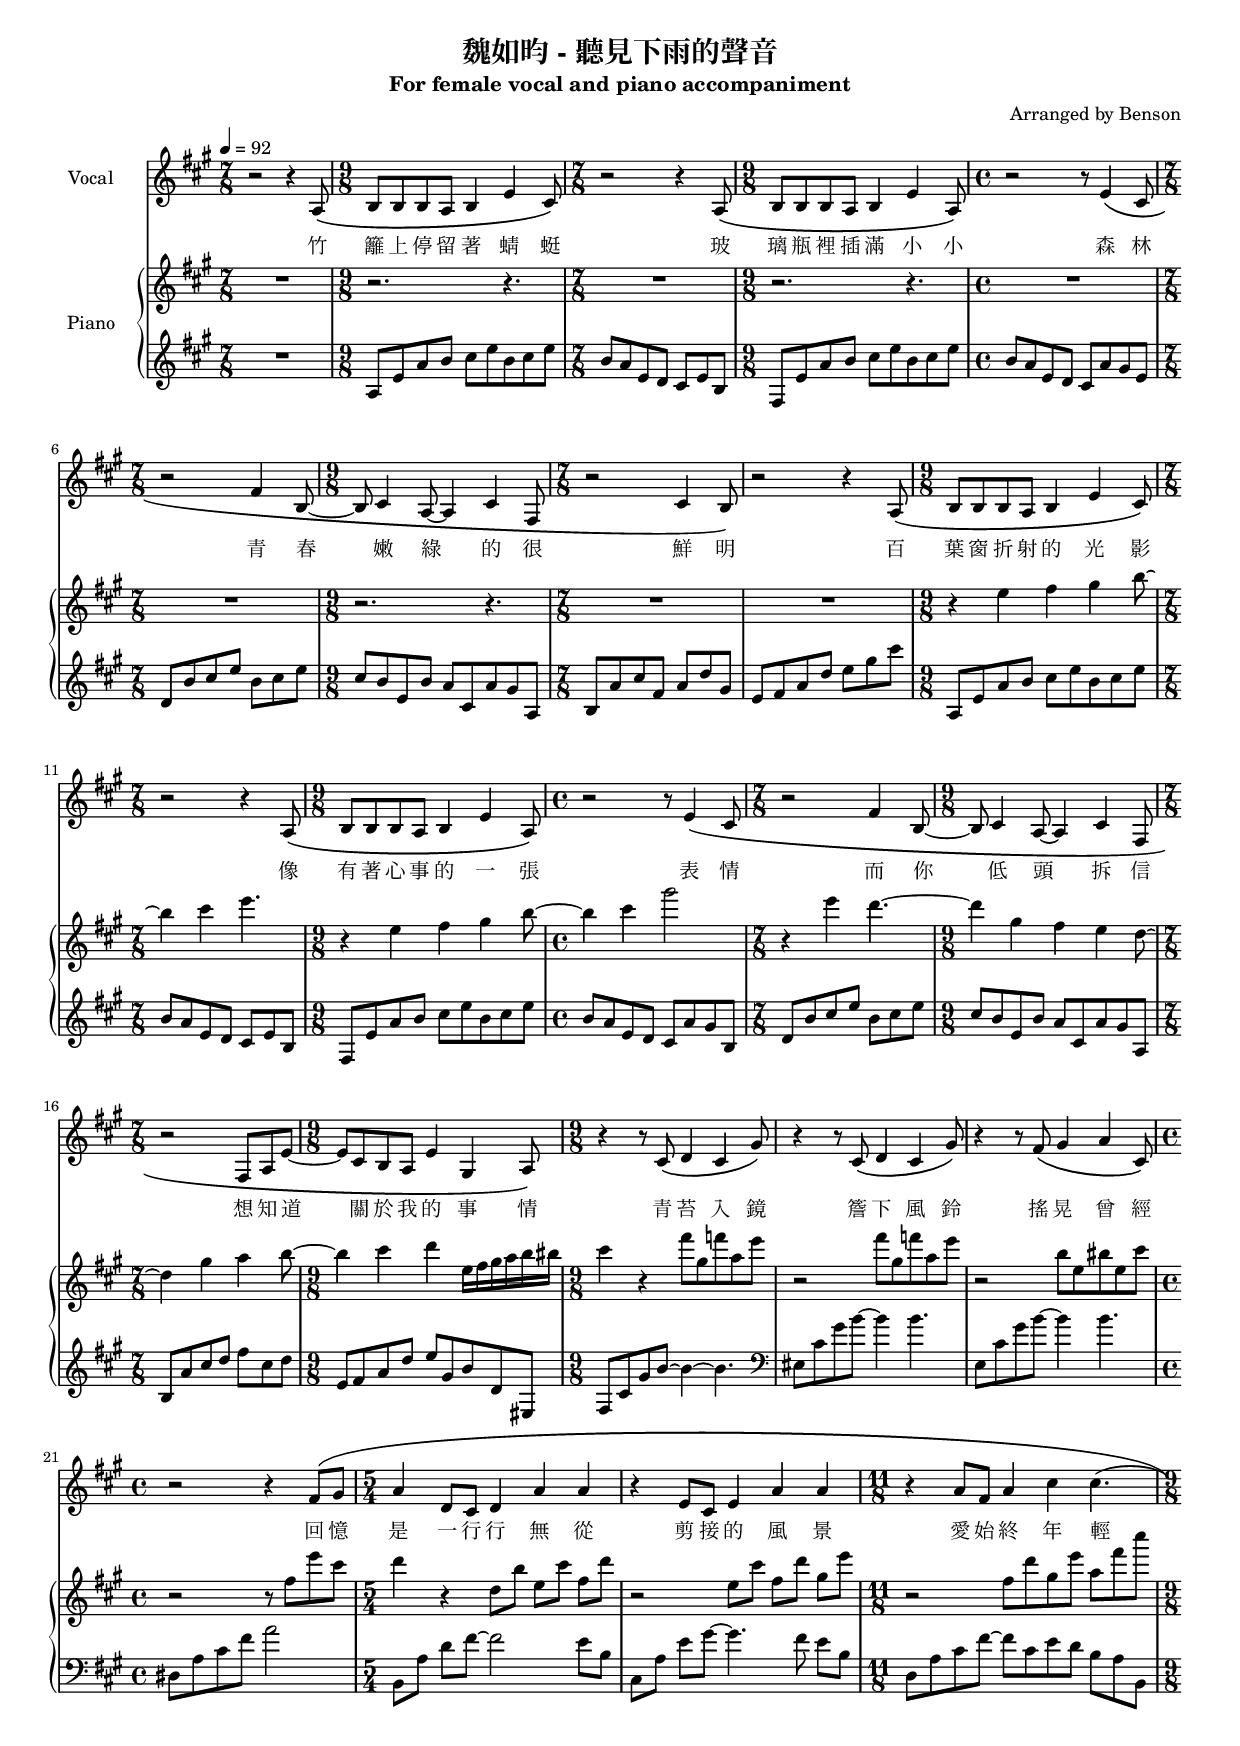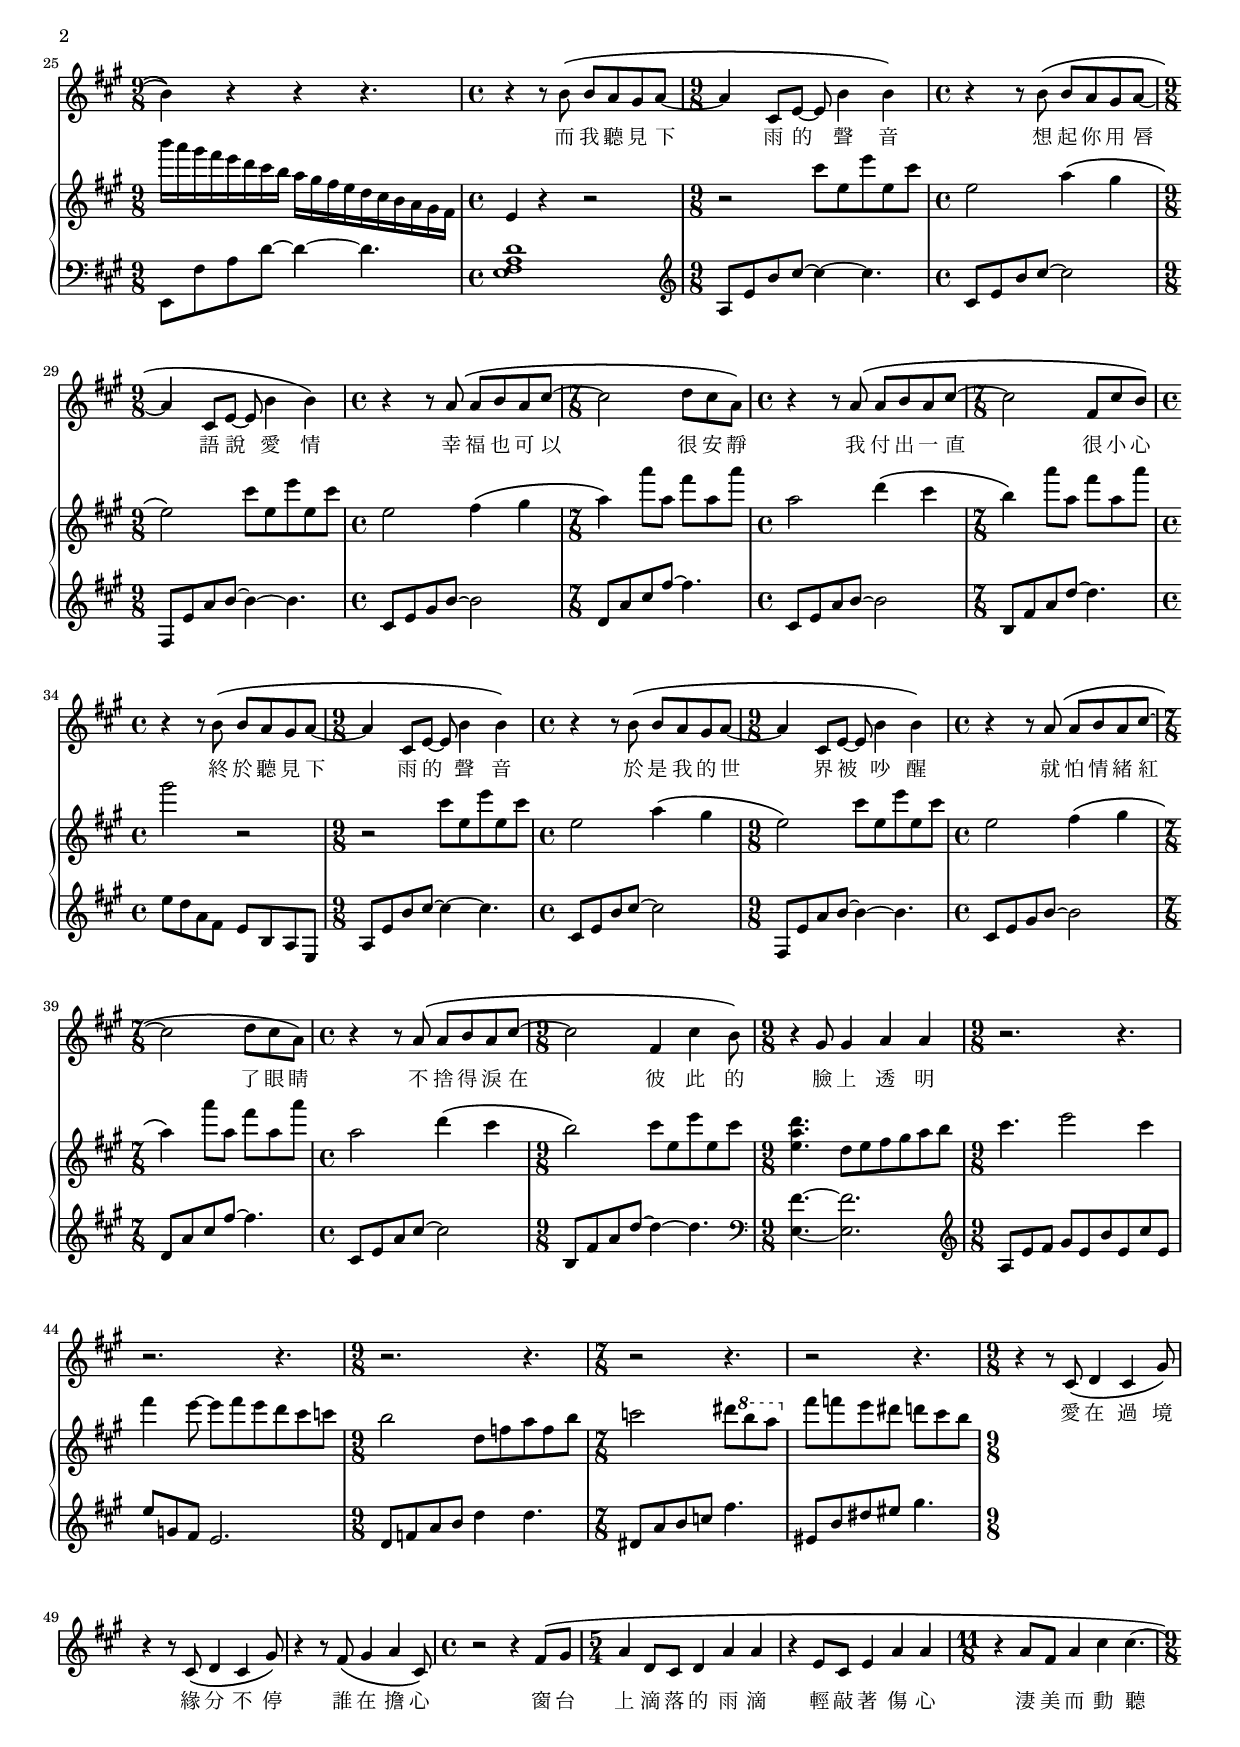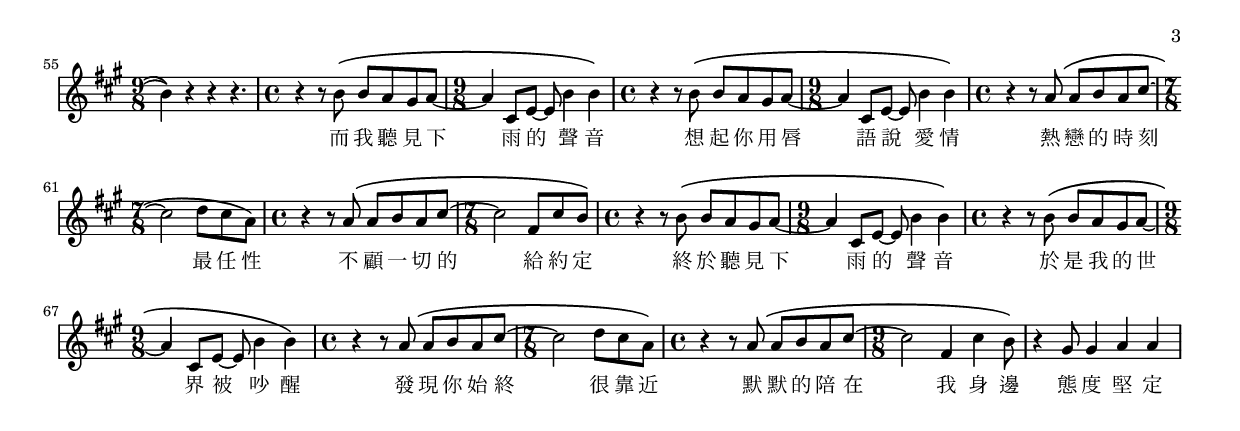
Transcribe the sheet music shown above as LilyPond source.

\version "2.18.2"
\include "articulate.ly"
#(set-global-staff-size 16)

%%%%%%%%%%%%%%%%%%%%%%%%%%%%%%%%%%%%%%%%%%%%%%%%%%%%%%%%%%%%%%%%%%%%%%%%%%%%%%%%%%%%%%%%%%
%%  http://lsr.di.unimi.it/LSR/Item?id=445

%LSR by Jay Anderson.
%modyfied by Simon Albrecht on March 2014.
%=> http://lilypond.1069038.n5.nabble.com/LSR-445-error-td160662.html

#(define (octave-up m t)
 (let* ((octave (1- t))
      (new-note (ly:music-deep-copy m))
      (new-pitch (ly:make-pitch
        octave
        (ly:pitch-notename (ly:music-property m 'pitch))
        (ly:pitch-alteration (ly:music-property m 'pitch)))))
  (set! (ly:music-property new-note 'pitch) new-pitch)
  new-note))

#(define (octavize-chord elements t)
 (cond ((null? elements) elements)
     ((eq? (ly:music-property (car elements) 'name) 'NoteEvent)
       (cons (car elements)
             (cons (octave-up (car elements) t)
                   (octavize-chord (cdr elements) t))))
     (else (cons (car elements) (octavize-chord (cdr elements ) t)))))

#(define (octavize music t)
 (if (eq? (ly:music-property music 'name) 'EventChord)
       (ly:music-set-property! music 'elements (octavize-chord
(ly:music-property music 'elements) t)))
 music)

makeOctaves = #(define-music-function (parser location arg mus) (integer? ly:music?)
 (music-map (lambda (x) (octavize x arg)) (event-chord-wrap! mus)))
%%%%%%%%%%%%%%%%%%%%%%%%%%%%%%%%%%%%%%%%%%%%%%%%%%%%%%%%%%%%%%%%%%%%%%%%%%%%%%%%%%%%%%%%%%

cr = \change Staff = "right"
cl = \change Staff = "left"
rhMark = \markup { 
  \path #0.1 #'((moveto -1 0)(rlineto 0 -1.5)(rlineto 0.5 0))
}

\header {
  title = "魏如昀 - 聽見下雨的聲音"
  subtitle = "For female vocal and piano accompaniment"
  arranger = "Arranged by Benson"
}

meter-nine-four-plus-five = \overrideTimeSignatureSettings
        9/8        % timeSignatureFraction
        1/8        % baseMomentFraction
        #'(4 5)    % beatStructure
        #'()       % beamExceptions
meter-nine-three-plus-six = \overrideTimeSignatureSettings
        9/8        % timeSignatureFraction
        1/8        % baseMomentFraction
        #'(3 6)    % beatStructure
        #'()       % beamExceptions
meter-seven-four-plus-three = \overrideTimeSignatureSettings
        7/8        % timeSignatureFraction
        1/8        % baseMomentFraction
        #'(4 3)    % beatStructure
        #'()       % beamExceptions
meter-eleven-four-plus-three = \overrideTimeSignatureSettings
        11/8        % timeSignatureFraction
        1/8        % baseMomentFraction
        #'(4 4 3)    % beatStructure
        #'()       % beamExceptions

melody-verse-one = \relative c' {
  \time 7/8
	r2 r4
	a8\(
	\time 9/8
  % \time #'(4 2 3) 9/8
	b8 b b a b4 e cis8\)
	\time 7/8
	r2 r4 a8\(
	\time 9/8
	b8 b b a b4 e a,8\)
	\time 4/4
	r2 r8 e'4\( cis8
	\time 7/8
	r2 fis4 b,8~
	\time 9/8
	b8 cis4 a8~ a4 cis fis,8
	\time 7/8
	r2 cis'4 b8\)

	r2 r4 a8\(
	\time 9/8
	b8 b b a b4 e cis8\)
	\time 7/8
	r2 r4 a8\(
	\time 9/8
	b8 b b a b4 e a,8\)
	\time 4/4
	r2 r8 e'4\( cis8
	\time 7/8
	r2 fis4 b,8~
	\time 9/8
	b8 cis4 a8~ a4 cis fis,8
	\time 7/8
	r2 fis8 a e'~
	\time 9/8
	e8 cis b a e'4 gis, a8\)
}

melody-bridge-one = \relative c' {
	\time 9/8
	r4 r8 cis\( d4 cis gis'8\)
	r4 r8 cis,\( d4 cis gis'8\)
	r4 r8 fis\( gis4 a cis,8\)
	\time 4/4
	r2 r4 fis8\( gis
	\time 5/4
	a4 d,8 cis d4 a' a
	r4 e8 cis e4 a a
	\time 11/8
	r4 a8 fis a4 cis cis4.(
	\time 9/8
	b4)\)  r4 r4 r4.
}

melody-chorus-one = \relative c'' {
	\time 4/4
	r4 r8 b\( b a gis a~
	\time 9/8
	a4 cis,8 e~ e b'4 b\)
	\time 4/4
	r4 r8 b\( b a gis a~
	\time 9/8
	a4 cis,8 e~ e b'4 b\)
	\time 4/4
	r4 r8 a\( a b a cis~
	\time 7/8
	cis2 d8 cis a\)
	\time 4/4
	r4 r8 a\( a b a cis~
	\time 7/8
	cis2 fis,8 cis' b\)
	\time 4/4
	r4 r8 b\( b a gis a~
	\time 9/8
	a4 cis,8 e~ e b'4 b\)
	\time 4/4
	r4 r8 b\( b a gis a~
	\time 9/8
	a4 cis,8 e~ e b'4 b\)
	\time 4/4
	r4 r8 a\( a b a cis~
	\time 7/8
	cis2 d8 cis a\)
	\time 4/4
	r4 r8 a\( a b a cis~
	\time 9/8
	cis2 fis,4 cis' b8\)
	r4 gis8 gis4 a a
}

melody-episode = \relative c' {
  \time 9/8
  \repeat unfold 3 {
    r2. r4.
  }
  \time 7/8
  \repeat unfold 2 {
    r2 r4.
  }
}

melody = \relative c' {
  \meter-nine-four-plus-five
  \meter-seven-four-plus-three
  \meter-eleven-four-plus-three
	\key a \major
	\time 7/8
  \tempo 4 = 92
  \melody-verse-one
  \melody-bridge-one
  \melody-chorus-one
  \melody-episode
  \melody-bridge-one
  \melody-chorus-one
}

upper-verse-one = \relative c' {
  \time 7/8
  R2..

  \time 9/8
  r2. r4.
  \time 7/8
  R2..
  \time 9/8
  r2. r4.
  \time 4/4
  R1
  \time 7/8
  R2..
  \time 9/8
  r2. r4.
  \time 7/8
  R2..
  R2..
}

upper-verse-one-b = \relative c'' {
  \time 9/8
  r4 e fis gis b8~
  \time 7/8
  b4 cis e4.
  \time 9/8
  r4 e, fis gis b8~
  \time 4/4
  b4 cis gis'2
  \time 7/8
  r4 e d4.~
  \time 9/8
  d4 gis, fis e d8~
  \time 7/8
  d4 gis a b8~
  \time 9/8
  b4 cis d e,16 fis gis a b bis
}

lower-verse-one = \relative c' {
  \time 7/8
  R2..

  \time 9/8
  a8 e' a b cis e b cis e
  \time 7/8
  b8 a e d cis e b
  \time 9/8
  fis8 e' a b cis e b cis e
  \time 4/4
  b8 a e d cis a' gis e
  \time 7/8
  d8 b' cis e b cis e
  \time 9/8
  cis b e, b' a cis, a' gis a,
  \time 7/8
  b8 a' cis fis, a d gis,
  e8 fis a d e gis cis
}

lower-verse-one-b = \relative c' {
  \time 9/8
  a8 e' a b cis e b cis e
  \time 7/8
  b8 a e d cis e b
  \time 9/8
  fis8 e' a b cis e b cis e
  \time 4/4
  b8 a e d cis a' gis b,
  \time 7/8
  d8 b' cis e b cis e
  \time 9/8
  cis b e, b' a cis, a' gis a,
  \time 7/8
  b8 a' cis d fis cis d
  \time 9/8
  e,8 fis a d e gis, b d, eis,
}

upper-bridge-one = \relative c''' {
  \time 9/8
  cis4 r fis8 gis, f' a, e'
  r2 fis8 gis, f' a, e'
  r2 b8 e, bis' e, cis'
  \time 4/4
  r2 r8 fis, e' cis
  \time 5/4
  d4 r d,8 b' e, cis' fis, d'
  r2 e,8 cis' fis, d' gis, e'
  \time 11/8
  r2 fis,8 d' gis, e' a, fis' cis'
  \time 9/8
  b16 a gis fis e d cis b a gis fis e d cis b a gis fis
}

lower-bridge-one = \relative c {
  \time 9/8
  fis8 cis' gis' b~ b4~ b4.
  \clef bass
  eis,,8 cis' gis' b~ b4 b4.
  e,,8 cis' gis' b~ b4 b4.
  \time 4/4
  dis,,8 a' cis fis a2
  \time 5/4
  b,,8 a' d fis~ fis2 e8 b
  cis,8 a' e' gis~ gis4. fis8 e b
  \time 11/8
  d,8 a' cis fis~ fis8 cis e d b a b,
  \time 9/8
  e, 8 fis' a d~ d4~ d4.
}

upper-chorus-one = \relative c' {
  \time 4/4
  e4 r r2
  \time 9/8
  r2 cis''8 e, e' e, cis'
  \time 4/4
  e,2 a4\( gis
  \time 9/8
  e2\) cis'8 e, e' e, cis'
  \time 4/4
  e,2 fis4\( gis
  \time 7/8
  a4\) a'8 a, fis' a, a'
  \time 4/4
  a,2 d4\( cis
  \time 7/8
  b4\) a'8 a, fis' a, a'
  \time 4/4
  gis2 r2
  \time 9/8
  r2 cis,8 e, e' e, cis'
  \time 4/4
  e,2 a4\( gis
  \time 9/8
  e2\) cis'8 e, e' e, cis'
  \time 4/4
  e,2 fis4\( gis
  \time 7/8
  a4\) a'8 a, fis' a, a'
  \time 4/4
  a,2 d4\( cis
  \time 9/8
  b2\) cis8 e, e' e, cis'
  \meter-nine-three-plus-six
  \time 9/8
  <e, a d>4. d8 e fis gis a b
  \meter-nine-four-plus-five
  \time 9/8
}

lower-chorus-one = \relative c {
  \time 4/4
  <e fis a d>1
  \time 9/8
  \clef treble
  a8 e' b' cis~ cis4~ cis4.
  \time 4/4
  cis,8 e b' cis~ cis2
  \time 9/8
  fis,,8  e' a b~ b4~ b4.
  \time 4/4
  cis,8 e gis b~ b2
  \time 7/8
  d,8 a' cis fis~ fis4.
  \time 4/4
  cis,8 e a b~ b2
  \time 7/8
  b,8 fis' a d~ d4.
  \time 4/4
  e8 d a fis e b a e
  \time 9/8
  a8 e' b' cis~ cis4~ cis4.
  \time 4/4
  cis,8 e b' cis~ cis2
  \time 9/8
  fis,,8  e' a b~ b4~ b4.
  \time 4/4
  cis,8 e gis b~ b2
  \time 7/8
  d,8 a' cis fis~ fis4.
  \time 4/4
  cis,8 e a cis~ cis2
  \time 9/8
  b,8 fis' a d~ d4~ d4.
  \clef bass
  <e,, fis'>4.~ q2.
}

upper-episode = \relative c''' {
  \time 9/8
  cis4. e2 cis4
  \meter-nine-three-plus-six
  fis4 e8~ e fis e d cis c
  \meter-nine-four-plus-five
  b2 d,8 f a f b
  \time 7/8
  c2 dis8
  \ottava #1
  b' a
  \ottava #0
  fis8 f e dis d cis b
}

lower-episode = \relative c' {
  \meter-nine-three-plus-six
  \time 9/8
  \clef treble
  a8 e' fis gis e b' e, cis' e,
  e'8 g, fis e2.
  \meter-nine-four-plus-five
  \time 9/8
  d8 f a b~ d4 d4.
  \time 7/8
  dis,8 a' b c fis4.
  eis,8 b' dis eis gis4.

}

upper = \relative c' {
  \meter-nine-four-plus-five
  \meter-seven-four-plus-three
  \meter-eleven-four-plus-three
  \clef treble
  \tempo 4 = 92
  \key a \major
  \upper-verse-one
  \upper-verse-one-b
  \upper-bridge-one
  \upper-chorus-one
  \upper-episode
  % \bar "|."
}

lower = \relative c {
  \meter-nine-four-plus-five
  \meter-seven-four-plus-three
  \meter-eleven-four-plus-three
  \clef treble
  \time 7/8
  \key a \major
  \lower-verse-one
  \lower-verse-one-b
  \lower-bridge-one
  \lower-chorus-one
  \lower-episode
  % \bar "|."
}

dynamics = {
}

lyricsmain = \lyricmode {
  竹 籬 上 停 留 著 蜻 蜓
  玻 璃 瓶 裡 插 滿 小 小 森 林
  青 春 嫩 綠 的 很 鮮 明
  百 葉 窗 折 射 的 光 影
  像 有 著 心 事 的 一 張 表 情
  而 你 低 頭 拆 信
  想 知 道 關 於 我 的 事 情
  青 苔 入 鏡 簷 下 風 鈴 搖 晃 曾 經
  回 憶 是 一 行 行 無 從
  剪 接 的 風 景 愛 始 終 年 輕
  而 我 聽 見 下 雨 的 聲 音
  想 起 你 用 唇 語 說 愛 情
  幸 福 也 可 以 很 安 靜
  我 付 出 一 直 很 小 心
  終 於 聽 見 下 雨 的 聲 音
  於 是 我 的 世 界 被 吵 醒
  就 怕 情 緒 紅 了 眼 睛
  不 捨 得 淚 在 彼 此 的 臉 上 透 明
  愛 在 過 境 緣 分 不 停 誰 在 擔 心
  窗 台 上 滴 落 的 雨 滴
  輕 敲 著 傷 心 淒 美 而 動 聽
  而 我 聽 見 下 雨 的 聲 音
  想 起 你 用 唇 語 說 愛 情
  熱 戀 的 時 刻 最 任 性
  不 顧 一 切 的 給 約 定
  終 於 聽 見 下 雨 的 聲 音
  於 是 我 的 世 界 被 吵 醒
  發 現 你 始 終 很 靠 近
  默 默 的 陪 在 我 身 邊 態 度 堅 定
}

\paper {
  page-breaking = #ly:page-turn-breaking
}
\score {
  <<
    \new Staff = "melodystaff" <<
      \set Staff.midiInstrument = #"electric guitar (clean)"
      \set Staff.instrumentName = #"Vocal"
      \set Staff.midiMinimumVolume = #0.7
      \set Staff.midiMaximumVolume = #0.8
      \new Voice = "melody" {
        \melody
      }
      \context Lyrics = "lyrics" { \lyricsto "melody" { \lyricsmain } }
    >>
    \new PianoStaff <<
      \set PianoStaff.instrumentName = #"Piano"
      \new Staff = "right" {
        \set Staff.midiInstrument = #"acoustic grand"
        \set Staff.midiMinimumVolume = #0.9
        \set Staff.midiMaximumVolume = #1
        \upper
      }
      \new Dynamics = "Dynamics_pf" \dynamics
      \new Staff = "left" {
        \set Staff.midiInstrument = #"acoustic grand"
        \set Staff.midiMinimumVolume = #0.9
        \set Staff.midiMaximumVolume = #1
        \lower
      }
    >>
  >>
  \layout {
    \context {
      % add the RemoveEmptyStaffContext that erases rest-only staves
      \Staff \RemoveEmptyStaves
    }
    \context {
      % add the RemoveEmptyStaffContext that erases rest-only staves
      % \Dynamics \RemoveEmptyStaves
    }
    \context {
      \Score
      % Remove all-rest staves also in the first system
      \override VerticalAxisGroup.remove-first = ##t
      % If only one non-empty staff in a system exists, still print the starting bar
      \override SystemStartBar.collapse-height = #1
    }
    \context {
      \ChordNames
      \override ChordName #'font-size = #-3
    }
  }
  \midi {
    \context {
      \ChordNameVoice \remove Note_performer
    }
  }
}

\book {
\bookOutputSuffix "no-vocal"
\score {
  <<
    \new PianoStaff <<
      \set PianoStaff.instrumentName = #"Piano"
      \new Staff = "right" {
        \set Staff.midiInstrument = #"acoustic grand"
        \set Staff.midiMinimumVolume = #0.3
        \set Staff.midiMaximumVolume = #0.7
        \upper
      }
      \new Dynamics = "Dynamics_pf" \dynamics
      \new Staff = "left" {
        \set Staff.midiInstrument = #"acoustic grand"
        \set Staff.midiMinimumVolume = #0.3
        \set Staff.midiMaximumVolume = #0.7
        \lower
      }
    >>
  >>
  \midi {
    \context {
      \ChordNameVoice \remove Note_performer
    }
  }
}
}
